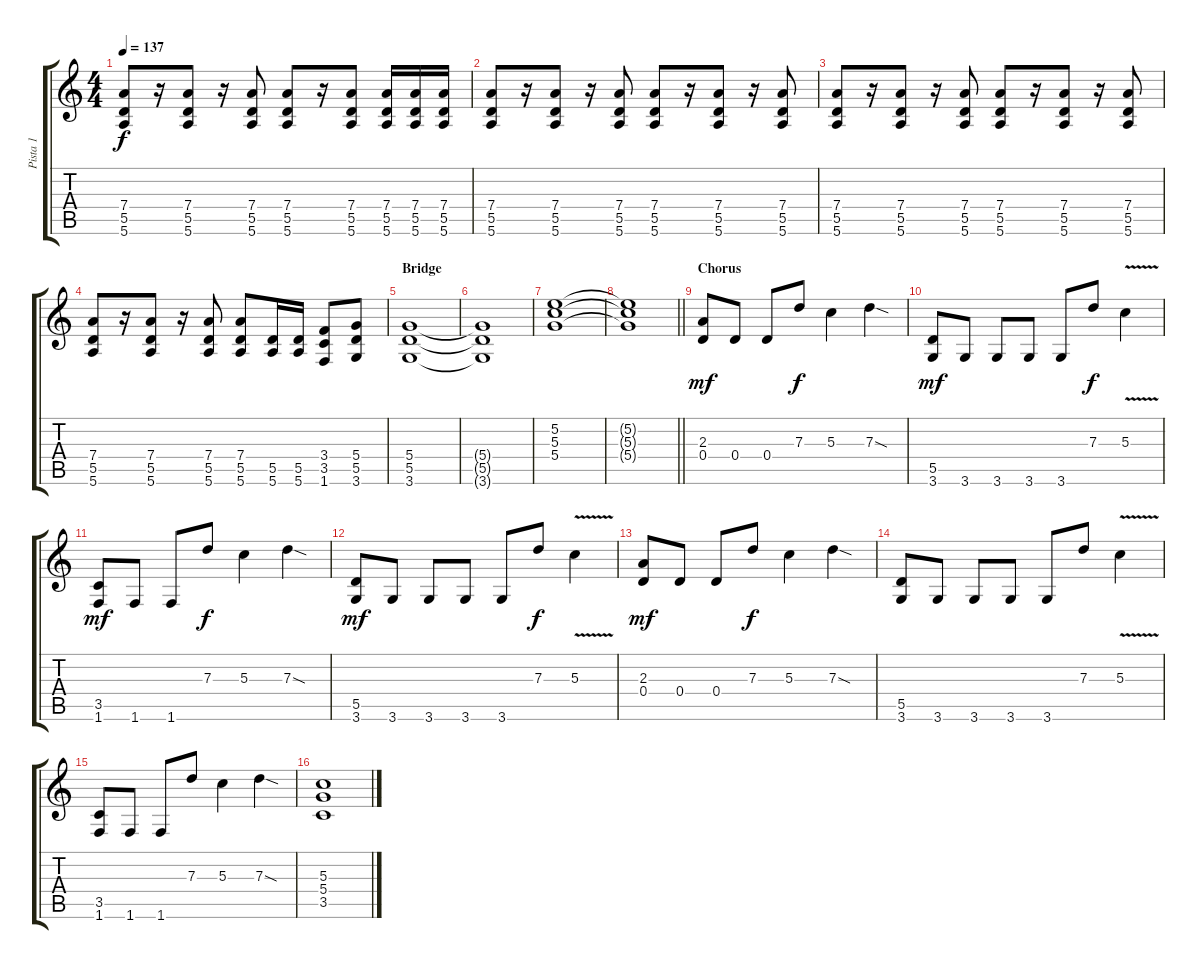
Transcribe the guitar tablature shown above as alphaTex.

\track ("Pista 1" "Pista 1") {instrument distortionguitar}
\staff {score tabs}
\tuning (E4 B3 G3 D3 A2 E2) {hide}
\ts (4 4)
\tempo 137
\clef g2
\ks c
(7.4 5.5 5.6).8{dy f} r.16 (7.4 5.5 5.6).8 r.16 (7.4 5.5 5.6).8 (7.4 5.5 5.6).8 r.16 (7.4 5.5 5.6).8 (7.4 5.5 5.6).16 (7.4 5.5 5.6).16 (7.4 5.5 5.6).16 |
(7.4 5.5 5.6).8 r.16 (7.4 5.5 5.6).8 r.16 (7.4 5.5 5.6).8 (7.4 5.5 5.6).8 r.16 (7.4 5.5 5.6).8 r.16 (7.4 5.5 5.6).8 |
(7.4 5.5 5.6).8 r.16 (7.4 5.5 5.6).8 r.16 (7.4 5.5 5.6).8 (7.4 5.5 5.6).8 r.16 (7.4 5.5 5.6).8 r.16 (7.4 5.5 5.6).8 |
(7.4 5.5 5.6).8 r.16 (7.4 5.5 5.6).8 r.16 (7.4 5.5 5.6).8 (7.4 5.5 5.6).8 (5.5 5.6).16 (5.5 5.6).16 (3.4 3.5 1.6).8 (5.4 5.5 3.6).8 |
\section ("" "Bridge")
(5.4 5.5 3.6).1 |
(5.4{t} 5.5{t} 3.6{t}).1 |
(5.2 5.3 5.4).1 |
\barLineRight lightlight
(5.2{t} 5.3{t} 5.4{t}).1 |
\section ("" "Chorus")
(2.3 0.4).8{dy mf} 0.4.8 0.4.8 7.3.8{dy f} 5.3.4 7.3{sod}.4 |
(5.5 3.6).8{dy mf} 3.6.8 3.6.8 3.6.8 3.6.8 7.3.8{dy f} 5.3{v}.4 |
(3.5 1.6).8{dy mf} 1.6.8 1.6.8 7.3.8{dy f} 5.3.4 7.3{sod}.4 |
(5.5 3.6).8{dy mf} 3.6.8 3.6.8 3.6.8 3.6.8 7.3.8{dy f} 5.3{v}.4 |
(2.3 0.4).8{dy mf} 0.4.8 0.4.8 7.3.8{dy f} 5.3.4 7.3{sod}.4 |
(5.5 3.6).8 3.6.8 3.6.8 3.6.8 3.6.8 7.3.8 5.3{v}.4 |
(3.5 1.6).8 1.6.8 1.6.8 7.3.8 5.3.4 7.3{sod}.4 |
(5.3 5.4 3.5).1
